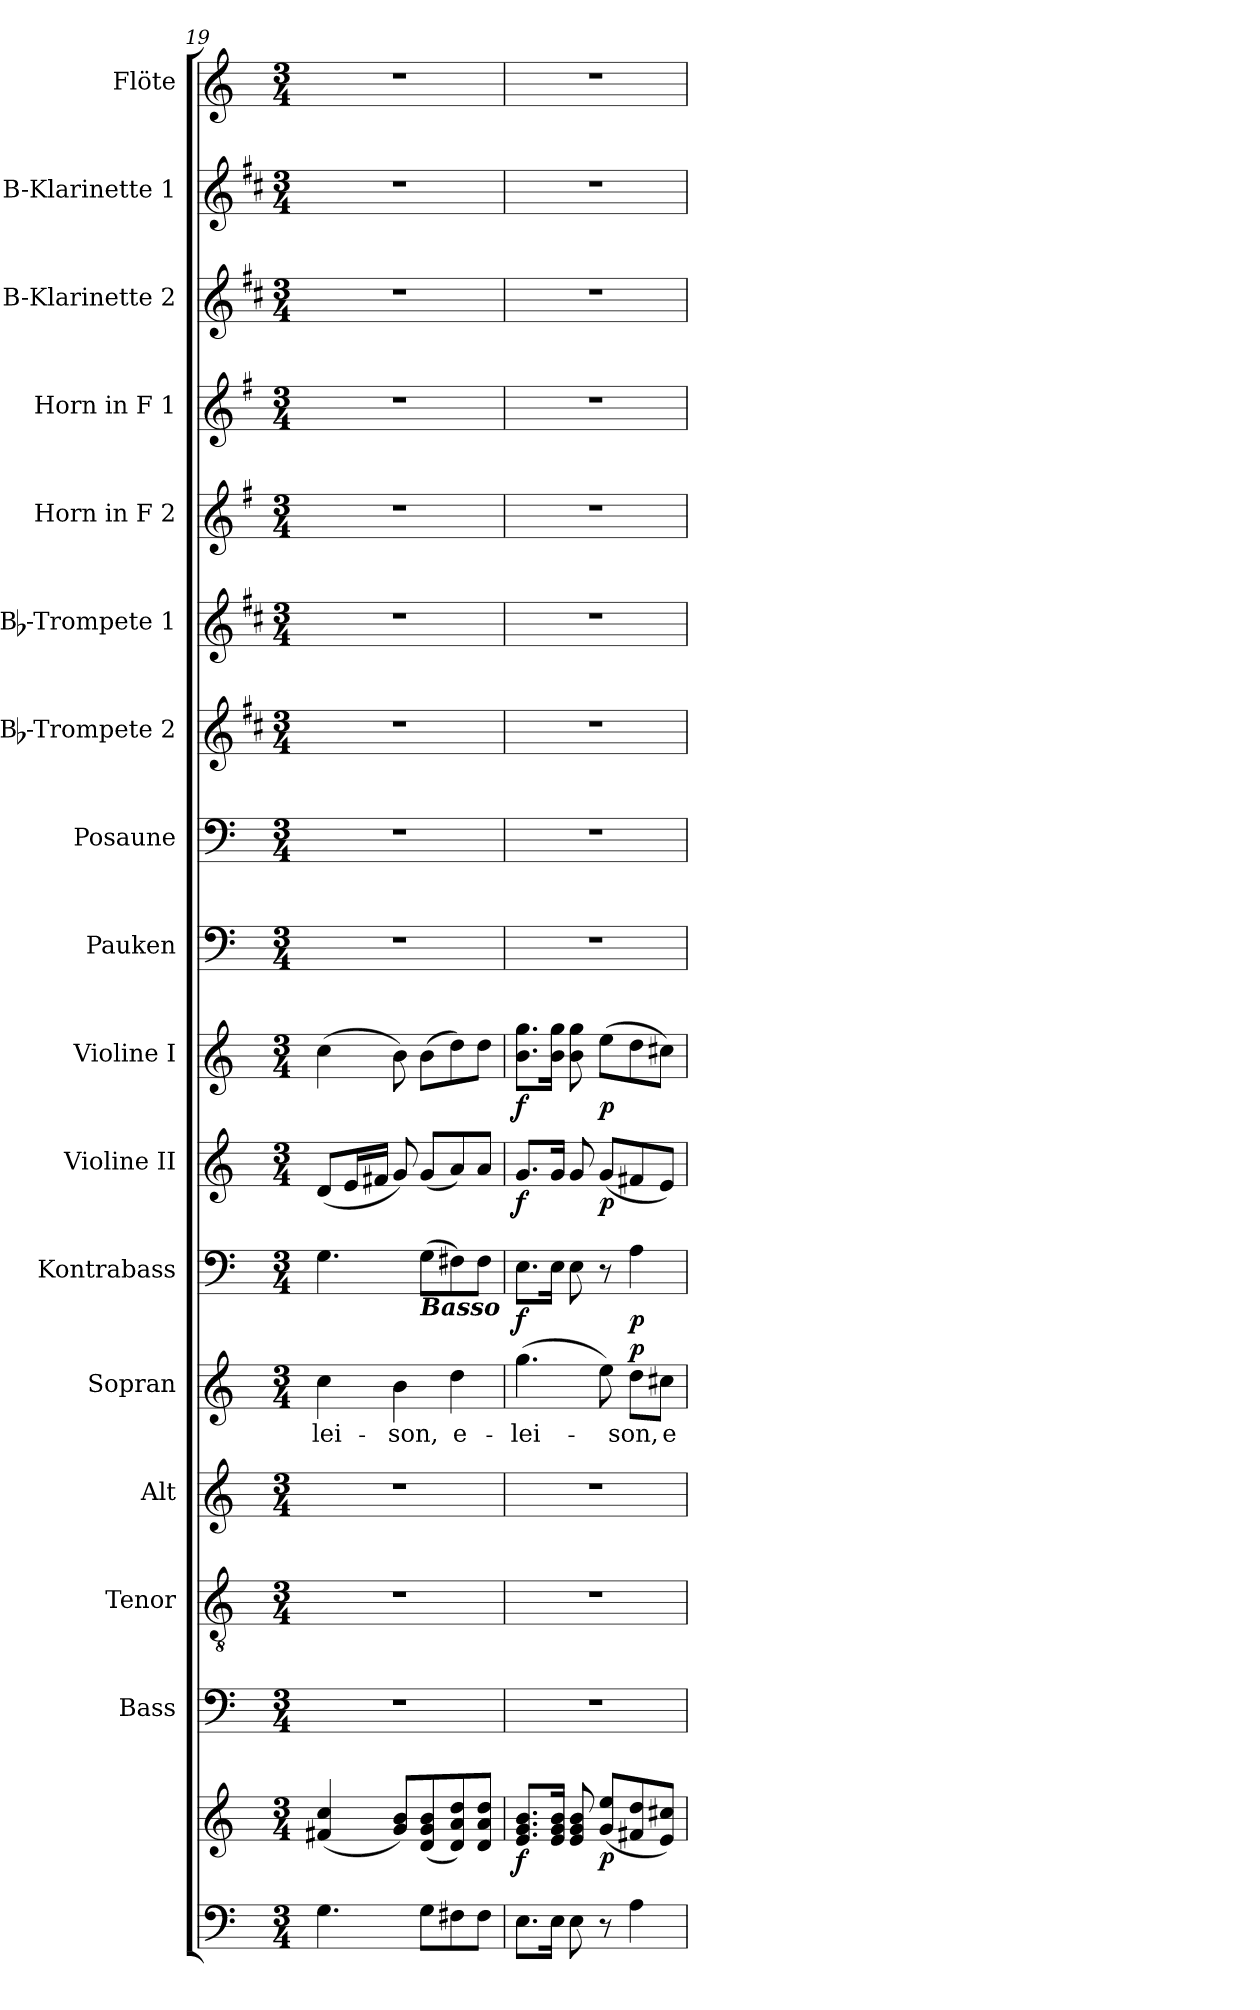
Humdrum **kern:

**kern	**kern	**dynam	**kern	**kern	**kern	**kern	**text	**dynam	**kern	**dynam	**kern	**dynam	**kern	**dynam	**kern	**kern	**kern	**kern	**kern	**kern	**kern	**kern	**kern
*part17	*part17	*part17	*part16	*part15	*part14	*part13	*part13	*part13	*part12	*part12	*part11	*part11	*part10	*part10	*part9	*part8	*part7	*part6	*part5	*part4	*part3	*part2	*part1
*staff18	*staff17	*staff17/18	*staff16	*staff15	*staff14	*staff13	*staff13	*staff13	*staff12	*staff12	*staff11	*staff11	*staff10	*staff10	*staff9	*staff8	*staff7	*staff6	*staff5	*staff4	*staff3	*staff2	*staff1
*	*	*	*I"Bass	*I"Tenor	*I"Alt	*I"Sopran	*	*	*I"Kontrabass	*	*I"Violine II	*	*I"Violine I	*	*I"Pauken	*I"Posaune	*I"Bb-Trompete 2	*I"Bb-Trompete 1	*I"Horn in F 2	*I"Horn in F 1	*I"B-Klarinette 2	*I"B-Klarinette 1	*I"Flöte
*	*	*	*I'B.	*I'T.	*I'A.	*I'S.	*	*	*I'Kb.	*	*I'Vl. II	*	*I'Vl. I	*	*I'Pk.	*I'Pos.	*I'Bb Trp. 2	*I'Bb Trp. 1	*I'Hrn. 2	*I'Hrn. 1	*I'B Kl. 2	*I'B Kl. 1	*I'Fl.
*clefF4	*clefG2	*	*clefF4	*clefGv2	*clefG2	*clefG2	*	*	*clefF4	*	*clefG2	*	*clefG2	*	*clefF4	*clefF4	*clefG2	*clefG2	*clefG2	*clefG2	*clefG2	*clefG2	*clefG2
*	*	*	*	*	*	*	*	*	*ITrd7c12	*	*	*	*	*	*	*	*ITrd1c2	*ITrd1c2	*ITrd4c7	*ITrd4c7	*ITrd1c2	*ITrd1c2	*
*k[]	*k[]	*	*k[]	*k[]	*k[]	*k[]	*	*	*k[]	*	*k[]	*	*k[]	*	*k[]	*k[]	*k[]	*k[]	*k[]	*k[]	*k[]	*k[]	*k[]
*C:	*C:	*	*C:	*C:	*C:	*C:	*	*	*C:	*	*C:	*	*C:	*	*C:	*C:	*C:	*C:	*C:	*C:	*C:	*C:	*C:
*M3/4	*M3/4	*	*M3/4	*M3/4	*M3/4	*M3/4	*	*	*M3/4	*	*M3/4	*	*M3/4	*	*M3/4	*M3/4	*M3/4	*M3/4	*M3/4	*M3/4	*M3/4	*M3/4	*M3/4
=19	=19	=19	=19	=19	=19	=19	=19	=19	=19	=19	=19	=19	=19	=19	=19	=19	=19	=19	=19	=19	=19	=19	=19
!	!	!	!	!	!	!	!LO:LY:b	!	!	!	!	!	!	!	!	!	!	!	!	!	!	!	!
4.G\	(<4f#X/ 4cc/	.	2.r	2.r	2.r	4cc\	-lei-	.	4.GG\	.	(<8d/L	.	(>4cc\	.	2.r	2.r	2.r	2.r	2.r	2.r	2.r	2.r	2.r
.	.	.	.	.	.	.	.	.	.	.	16e/L	.	.	.	.	.	.	.	.	.	.	.	.
.	.	.	.	.	.	.	.	.	.	.	16f#X/JJ	.	.	.	.	.	.	.	.	.	.	.	.
!	!	!	!	!	!	!	!LO:LY:b	!	!	!	!	!	!	!	!	!	!	!	!	!	!	!	!
.	8g/ 8b/L)	.	.	.	.	4b\	-son,	.	.	.	8g/)	.	8b\)	.	.	.	.	.	.	.	.	.	.
!	!	!	!	!	!	!	!	!	!LO:TX:b:Bi:t=Basso	!	!	!	!	!	!	!	!	!	!	!	!	!	!
8G\L	(<8d/ 8g/ 8b/	.	.	.	.	.	.	.	(>8GG\L	.	(<8g/L	.	(>8b\L	.	.	.	.	.	.	.	.	.	.
!	!	!	!	!	!	!	!LO:LY:b	!	!	!	!	!	!	!	!	!	!	!	!	!	!	!	!
8F#X\	8d/ 8a/ 8dd/)	.	.	.	.	4dd\	e-	.	8FF#X\)	.	8a/)	.	8dd\)	.	.	.	.	.	.	.	.	.	.
8F#\J	8d/ 8a/ 8dd/J	.	.	.	.	.	.	.	8FF#\J	.	8a/J	.	8dd\J	.	.	.	.	.	.	.	.	.	.
=20	=20	=20	=20	=20	=20	=20	=20	=20	=20	=20	=20	=20	=20	=20	=20	=20	=20	=20	=20	=20	=20	=20	=20
!	!	!LO:DY:b	!	!	!	!	!LO:LY:b	!	!	!LO:DY:b	!	!LO:DY:b	!	!LO:DY:b	!	!	!	!	!	!	!	!	!
8.E\L	8.e/ 8.g/ 8.b/L	f	2.r	2.r	2.r	(>4.gg\	-lei-	.	8.EE\L	f	8.g/L	f	8.b\ 8.gg\L	f	2.r	2.r	2.r	2.r	2.r	2.r	2.r	2.r	2.r
16E\Jk	16e/ 16g/ 16b/Jk	.	.	.	.	.	.	.	16EE\Jk	.	16g/Jk	.	16b\ 16gg\Jk	.	.	.	.	.	.	.	.	.	.
8E\	8e/ 8g/ 8b/	.	.	.	.	.	.	.	8EE\	.	8g/	.	8b\ 8gg\	.	.	.	.	.	.	.	.	.	.
!	!	!LO:DY:b	!	!	!	!	!	!	!	!	!	!LO:DY:b	!	!LO:DY:b	!	!	!	!	!	!	!	!	!
8r	(<8g/ 8ee/L	p	.	.	.	8ee\)	.	.	8r	.	(<8g/L	p	(>8ee\L	p	.	.	.	.	.	.	.	.	.
!	!	!	!	!	!	!	!LO:LY:b	!LO:DY:a	!	!LO:DY:b	!	!	!	!	!	!	!	!	!	!	!	!	!
4A\	8f#X/ 8dd/	.	.	.	.	8dd\L	-son,	p	4AA\	p	8f#X/	.	8dd\	.	.	.	.	.	.	.	.	.	.
!	!	!	!	!	!	!	!LO:LY:b	!	!	!	!	!	!	!	!	!	!	!	!	!	!	!	!
.	8e/ 8cc#X/J)	.	.	.	.	8cc#X\J	e-	.	.	.	8e/J)	.	8cc#X\J)	.	.	.	.	.	.	.	.	.	.
=	=	=	=	=	=	=	=	=	=	=	=	=	=	=	=	=	=	=	=	=	=	=	=
*-	*-	*-	*-	*-	*-	*-	*-	*-	*-	*-	*-	*-	*-	*-	*-	*-	*-	*-	*-	*-	*-	*-	*-
